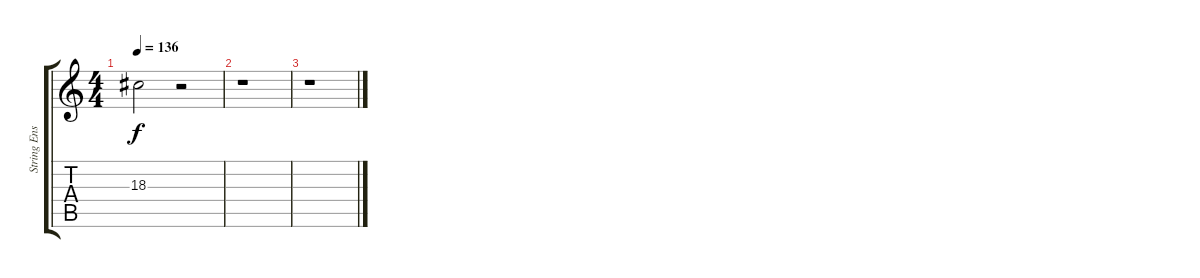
\track ("String Ensemble 1" "String Ens") {instrument stringensemble1}
\staff {score tabs}
\tuning (E4 B3 G3 D3 A2 E2) {hide}
\ts (4 4)
\tempo 136
\clef g2
\ks c
18.3{t}.2{dy f} r.2 |
r.1 |
r.1
